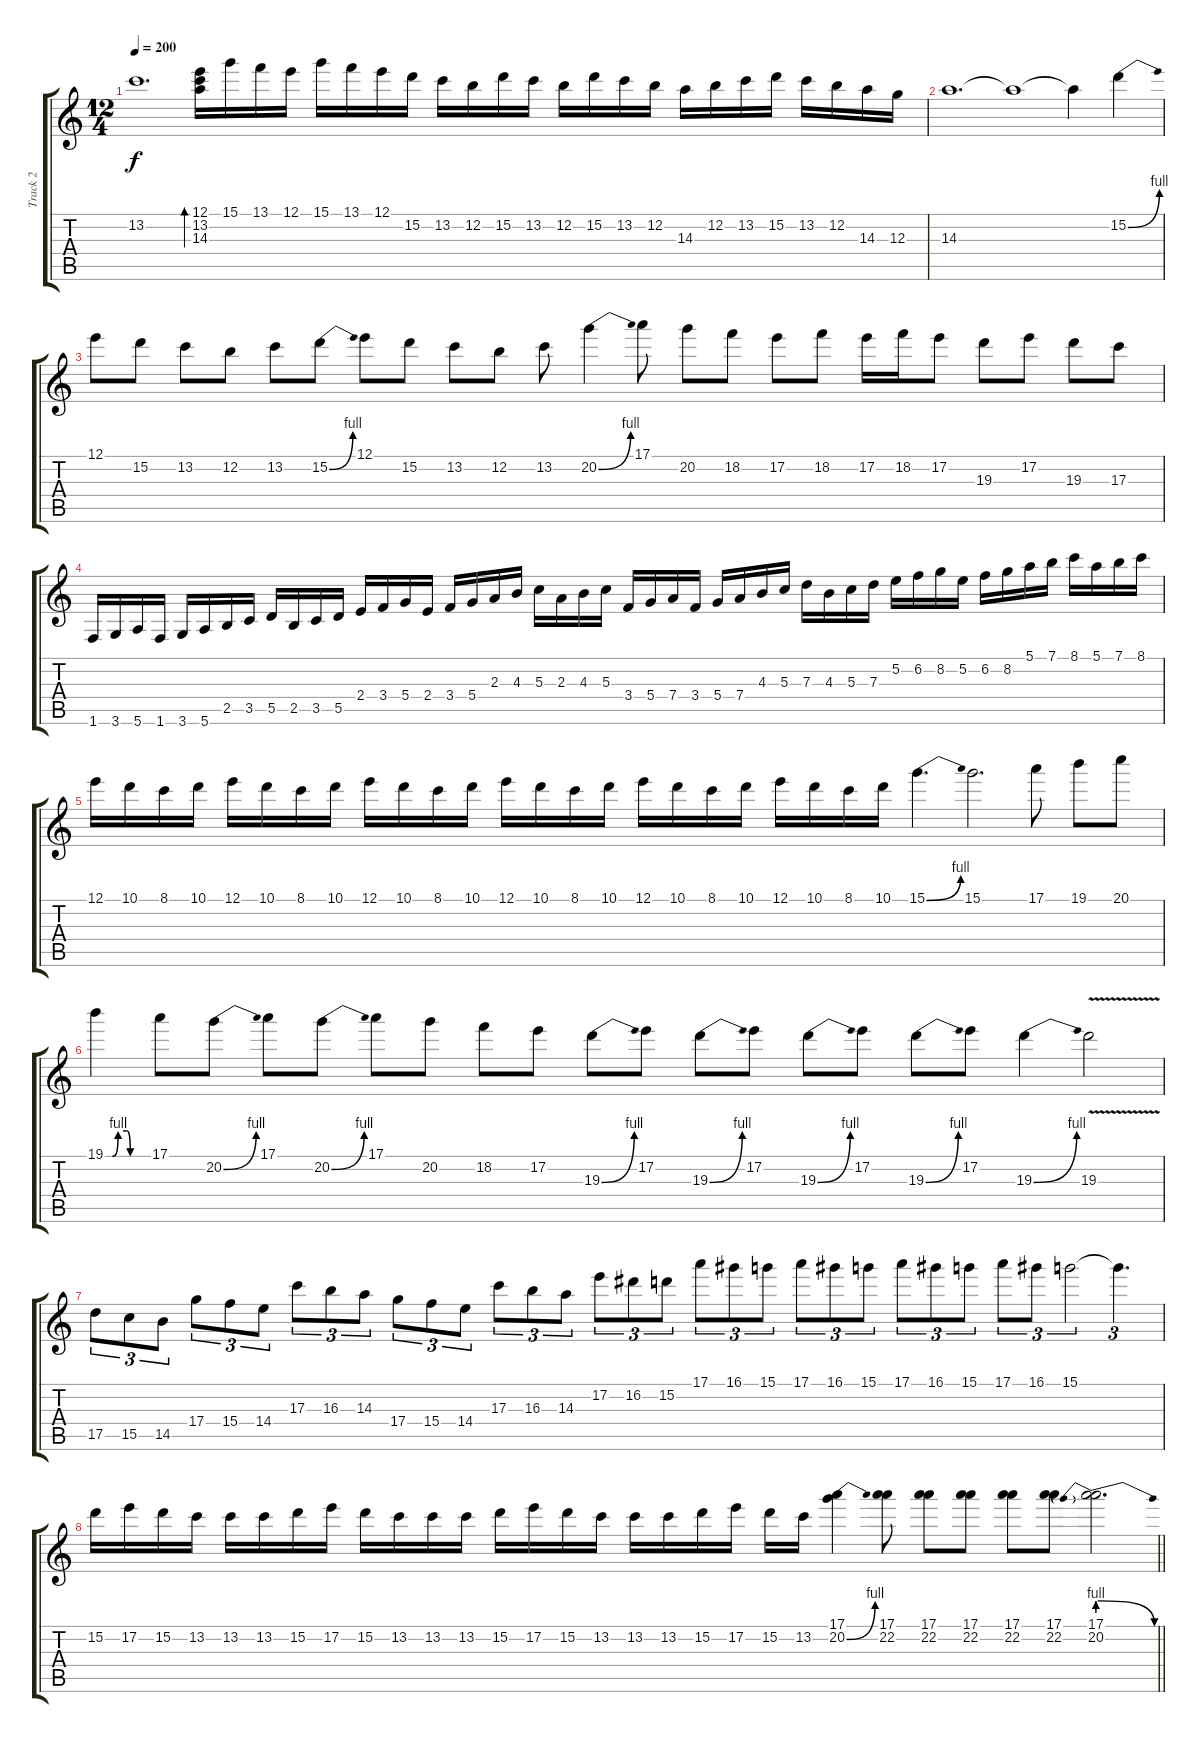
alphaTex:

\track ("Track 2" "Track 2") {instrument distortionguitar}
\staff {score tabs}
\tuning (E4 B3 G3 D3 A2 E2) {hide}
\ts (12 4)
\tempo 200
\clef g2
\ks c
13.2.1{d dy f} (12.1 13.2 14.3).16{bd 480} 15.1.16 13.1.16 12.1.16 15.1.16 13.1.16 12.1.16 15.2.16 13.2.16 12.2.16 15.2.16 13.2.16 12.2.16 15.2.16 13.2.16 12.2.16 14.3.16 12.2.16 13.2.16 15.2.16 13.2.16 12.2.16 14.3.16 12.3.16 |
14.3.1{d} 14.3{t}.1 14.3{t}.4 15.2{be (bend 0 0 60 4)}.4 |
12.1.8 15.2.8 13.2.8 12.2.8 13.2.8 15.2{be (bend 0 0 60 4)}.8 12.1.8 15.2.8 13.2.8 12.2.8 13.2.8 20.2{be (bend 0 0 60 4)}.4 17.1.8 20.2.8 18.2.8 17.2.8 18.2.8 17.2.16 18.2.16 17.2.8 19.3.8 17.2.8 19.3.8 17.3.8 |
1.6.16 3.6.16 5.6.16 1.6.16 3.6.16 5.6.16 2.5.16 3.5.16 5.5.16 2.5.16 3.5.16 5.5.16 2.4.16 3.4.16 5.4.16 2.4.16 3.4.16 5.4.16 2.3.16 4.3.16 5.3.16 2.3.16 4.3.16 5.3.16 3.4.16 5.4.16 7.4.16 3.4.16 5.4.16 7.4.16 4.3.16 5.3.16 7.3.16 4.3.16 5.3.16 7.3.16 5.2.16 6.2.16 8.2.16 5.2.16 6.2.16 8.2.16 5.1.16 7.1.16 8.1.16 5.1.16 7.1.16 8.1.16 |
12.1.16 10.1.16 8.1.16 10.1.16 12.1.16 10.1.16 8.1.16 10.1.16 12.1.16 10.1.16 8.1.16 10.1.16 12.1.16 10.1.16 8.1.16 10.1.16 12.1.16 10.1.16 8.1.16 10.1.16 12.1.16 10.1.16 8.1.16 10.1.16 15.1{be (bend 0 0 60 4)}.4{d} 15.1.2{d} 17.1.8 19.1.8 20.1.8 |
19.1{be (custom 0 0 10 0 18 4 30 4 35 0 60 0)}.4 17.1.8 20.2{be (bend 0 0 60 4)}.8 17.1.8 20.2{be (bend 0 0 60 4)}.8 17.1.8 20.2.8 18.2.8 17.2.8 19.3{be (bend 0 0 60 4)}.8 17.2.8 19.3{be (bend 0 0 60 4)}.8 17.2.8 19.3{be (bend 0 0 60 4)}.8 17.2.8 19.3{be (bend 0 0 60 4)}.8 17.2.8 19.3{be (bend 0 0 60 4)}.4 19.3{v}.2 |
17.5.8{tu (3 2)} 15.5.8{tu (3 2)} 14.5.8{tu (3 2)} 17.4.8{tu (3 2)} 15.4.8{tu (3 2)} 14.4.8{tu (3 2)} 17.3.8{tu (3 2)} 16.3.8{tu (3 2)} 14.3.8{tu (3 2)} 17.4.8{tu (3 2)} 15.4.8{tu (3 2)} 14.4.8{tu (3 2)} 17.3.8{tu (3 2)} 16.3.8{tu (3 2)} 14.3.8{tu (3 2)} 17.2.8{tu (3 2)} 16.2.8{tu (3 2)} 15.2.8{tu (3 2)} 17.1.8{tu (3 2)} 16.1.8{tu (3 2)} 15.1.8{tu (3 2)} 17.1.8{tu (3 2)} 16.1.8{tu (3 2)} 15.1.8{tu (3 2)} 17.1.8{tu (3 2)} 16.1.8{tu (3 2)} 15.1.8{tu (3 2)} 17.1.8{tu (3 2)} 16.1.8{tu (3 2)} 15.1.2{tu (3 2)} 15.1{t}.4{d tu (3 2)} |
\barLineRight lightlight
15.2.16 17.2.16 15.2.16 13.2.16 13.2.16 13.2.16 15.2.16 17.2.16 15.2.16 13.2.16 13.2.16 13.2.16 15.2.16 17.2.16 15.2.16 13.2.16 13.2.16 13.2.16 15.2.16 17.2.16 15.2.16 13.2.16 (17.1 20.2{be (bend 0 0 60 4)}).4 (17.1 22.2).8 (17.1 22.2).8 (17.1 22.2).8 (17.1 22.2).8 (17.1 22.2).8 (17.1 20.2{be (prebendrelease 0 4 60 0)}).2{d}
